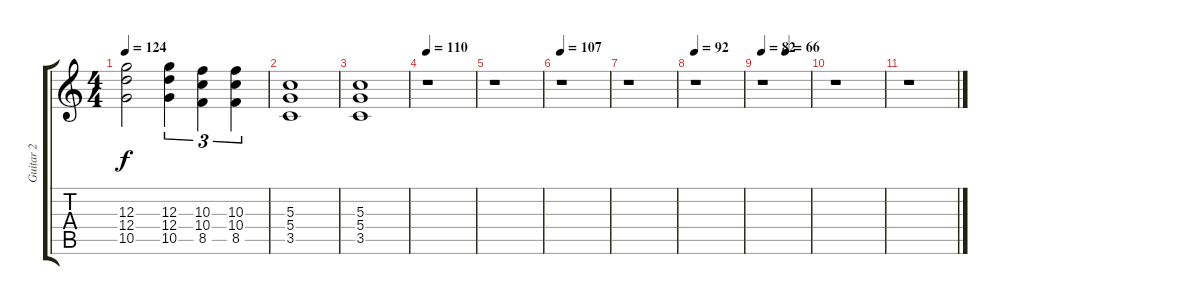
\track ("Guitar 2" "Guitar 2") {instrument distortionguitar}
\staff {score tabs}
\tuning (E4 B3 G3 D3 A2 E2) {hide}
\ts (4 4)
\tempo 124
\clef g2
\ks c
(12.3{t} 12.4{t} 10.5{t}).2{dy f} (12.3 12.4 10.5).4{tu (3 2)} (10.3 10.4 8.5).4{tu (3 2)} (10.3 10.4 8.5).4{tu (3 2)} |
(5.3 5.4 3.5).1 |
(5.3 5.4 3.5).1 |
\tempo 110
r.1 |
r.1 |
\tempo 107
r.1 |
r.1 |
\tempo 92
r.1 |
\tempo 82
\tempo (66 0.5)
r.1 |
r.1 |
r.1
